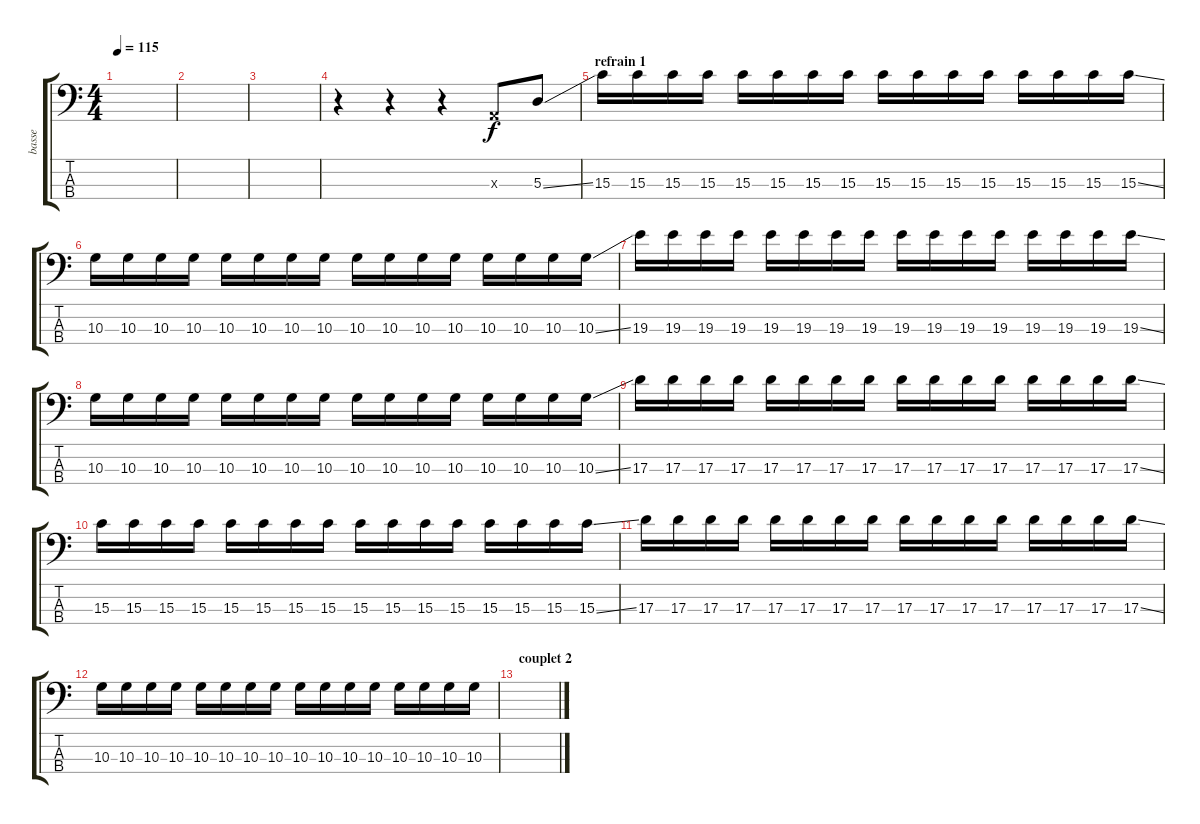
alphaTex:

\track ("basse" "basse") {instrument electricbassfinger}
\staff {score tabs}
\tuning (G2 D2 A1 E1) {hide}
\ts (4 4)
\tempo 115
\clef f4
\ks c
|
|
|
r.4 r.4 r.4 0.3{x}.8 5.3{ss}.8 |
\section ("" "refrain 1")
15.3.16 15.3.16 15.3.16 15.3.16 15.3.16 15.3.16 15.3.16 15.3.16 15.3.16 15.3.16 15.3.16 15.3.16 15.3.16 15.3.16 15.3.16 15.3{ss}.16 |
10.3.16 10.3.16 10.3.16 10.3.16 10.3.16 10.3.16 10.3.16 10.3.16 10.3.16 10.3.16 10.3.16 10.3.16 10.3.16 10.3.16 10.3.16 10.3{ss}.16 |
19.3.16 19.3.16 19.3.16 19.3.16 19.3.16 19.3.16 19.3.16 19.3.16 19.3.16 19.3.16 19.3.16 19.3.16 19.3.16 19.3.16 19.3.16 19.3{ss}.16 |
10.3.16 10.3.16 10.3.16 10.3.16 10.3.16 10.3.16 10.3.16 10.3.16 10.3.16 10.3.16 10.3.16 10.3.16 10.3.16 10.3.16 10.3.16 10.3{ss}.16 |
17.3.16 17.3.16 17.3.16 17.3.16 17.3.16 17.3.16 17.3.16 17.3.16 17.3.16 17.3.16 17.3.16 17.3.16 17.3.16 17.3.16 17.3.16 17.3{ss}.16 |
15.3.16 15.3.16 15.3.16 15.3.16 15.3.16 15.3.16 15.3.16 15.3.16 15.3.16 15.3.16 15.3.16 15.3.16 15.3.16 15.3.16 15.3.16 15.3{ss}.16 |
17.3.16 17.3.16 17.3.16 17.3.16 17.3.16 17.3.16 17.3.16 17.3.16 17.3.16 17.3.16 17.3.16 17.3.16 17.3.16 17.3.16 17.3.16 17.3{ss}.16 |
10.3.16 10.3.16 10.3.16 10.3.16 10.3.16 10.3.16 10.3.16 10.3.16 10.3.16 10.3.16 10.3.16 10.3.16 10.3.16 10.3.16 10.3.16 10.3.16 |
\section ("" "couplet 2")
